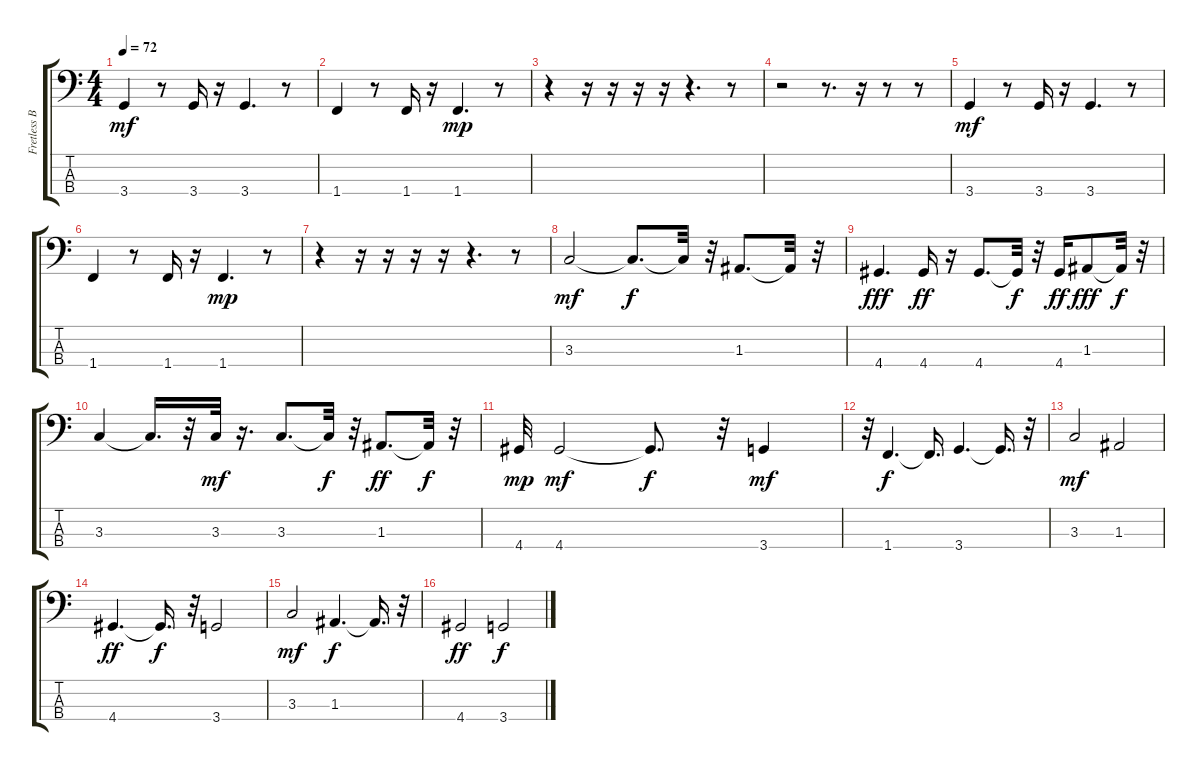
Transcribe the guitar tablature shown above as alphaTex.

\track ("Fretless Bass" "Fretless B") {instrument fretlessbass}
\staff {score tabs}
\tuning (G2 D2 A1 E1) {hide}
\ts (4 4)
\tempo 72
\clef f4
\ks c
3.4.4{dy mf} r.8 3.4.16 r.16 3.4.4{d} r.8 |
1.4.4 r.8 1.4.16 r.16 1.4.4{d dy mp} r.8 |
r.4 r.16 r.16 r.16 r.16 r.4{d} r.8 |
r.2 r.8{d} r.16 r.8 r.8 |
3.4.4{dy mf} r.8 3.4.16 r.16 3.4.4{d} r.8 |
1.4.4 r.8 1.4.16 r.16 1.4.4{d dy mp} r.8 |
r.4 r.16 r.16 r.16 r.16 r.4{d} r.8 |
3.3.2{dy mf} 3.3{t}.8{d dy f} 3.3{t}.32 r.32 1.3.8{d} 1.3{t}.32 r.32 |
4.4.4{d dy fff} 4.4.16{dy ff} r.16 4.4.8{d} 4.4{t}.32{dy f} r.32 4.4.16{dy ff} 1.3.8{dy fff} 1.3{t}.32{dy f} r.32 |
3.3.4 3.3{t}.16{d} r.32 3.3.32{dy mf} r.16{d} 3.3.8{d} 3.3{t}.32{dy f} r.32 1.3.8{d dy ff} 1.3{t}.32{dy f} r.32 |
4.4.32{dy mp} 4.4.2{dy mf} 4.4{t}.8{d dy f} r.32 3.4.4{dy mf} |
r.32 1.4.4{d dy f} 1.4{t}.16{d} 3.4.4{d} 3.4{t}.16{d} r.32 |
3.3.2{dy mf} 1.3.2 |
4.4.4{d dy ff} 4.4{t}.16{d dy f} r.32 3.4.2 |
3.3.2{dy mf} 1.3.4{d dy f} 1.3{t}.16{d} r.32 |
4.4.2{dy ff} 3.4.2{dy f}
